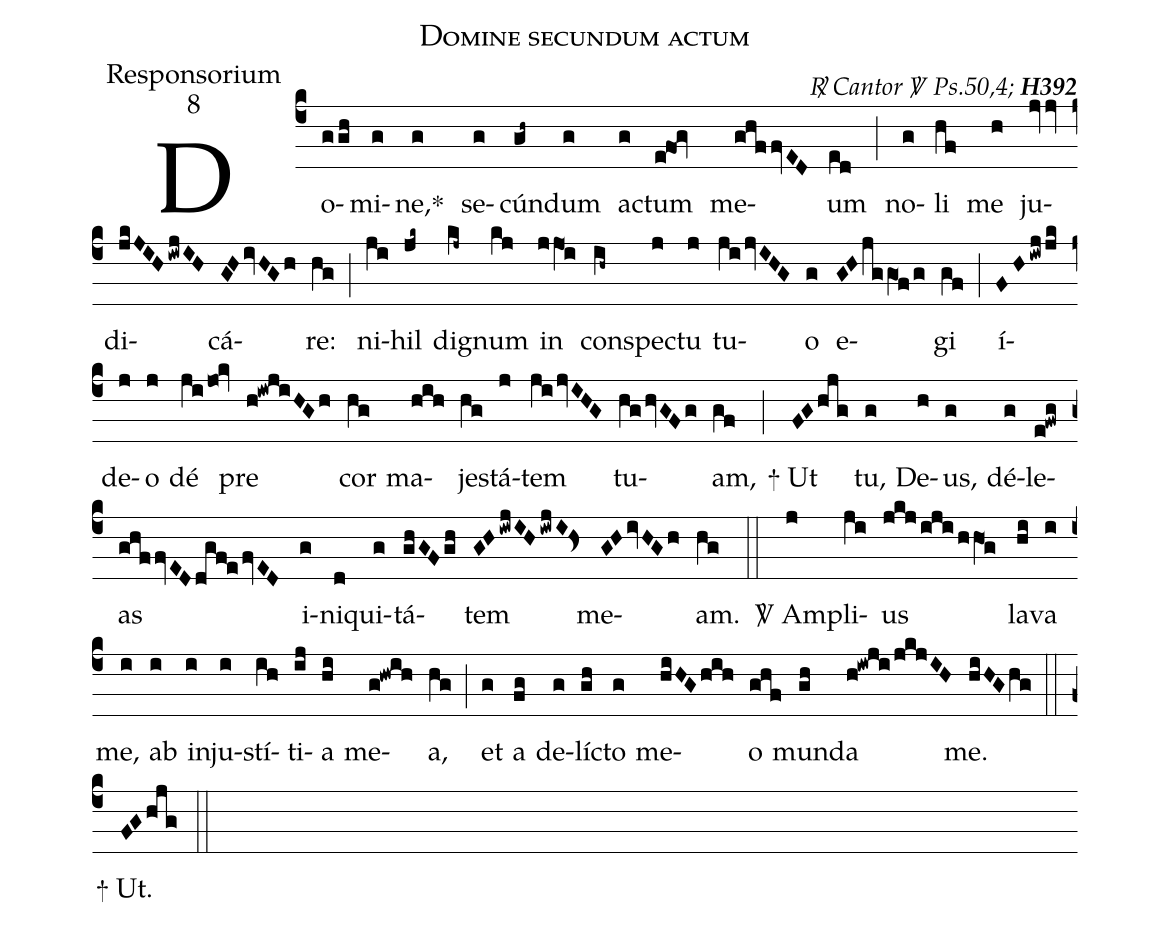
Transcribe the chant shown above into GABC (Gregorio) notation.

name:Domine secundum actum;
office-part:Responsorium;
mode:8;
commentary:{\itshape\mdseries \Rbar\ Cantor \Vbar\ Ps.50,4;\/} {\bfseries H392};
%%
(c4)  Do(ggh)mi(g)ne,<sp>*</sp>(g) se(g)cún(gh~)dum(g) a(g)ctum(e!fo1!gv) me(ghffvED)um(ed) (;)
no(g)li(hf) me(h) ju(jvv)di(jkJIHiwjIH)cá(GHivHGh)re:(hg) (;)
ni(ji)hil(jk~) di(kj~)gnum(kj) in(jjO1i) con(ih~)spe(j)ctu(j) tu(jijvIHG)o(g) e(GHjggO1f/g)gi(gf) (;)
í(FHiwjjk)de(j)o(j) dé(ji/jo0!kv) pre(h!iwjiHGh) cor(hg) ma(hih)je(hg)stá(j)tem(jijvIHG) tu(hghvGFg)am,(gf) (;)
<sp>+</sp> Ut(FGhjg) tu,(g) De(h)us,(g) dé(g)le(e!fwg)as(ghffvEDdgf!efvED) i(g)ni(d)qui(g)tá(ghGFgh)tem(GHiwjIHiwjI!Hs<) me(GHivHGh)am.(hg) (::)
<sp>V/</sp> Am(j)pli(ji)us(jkj/iji/hhO1g) la(hi)va(i) me,(i) ab(i) in(i)ju(i)stí(ih)ti(ij)a(hi) me(g!hwih)a,(hg) (;)
et(g) a(fg) de(g)lí(gh)cto(g) me(hiHGhih)o(ghf) mun(gh)da(h!iwji/jkjIH) me.(hiHGhg) (::)
<sp>+</sp> Ut.(FGhjg) (::)
